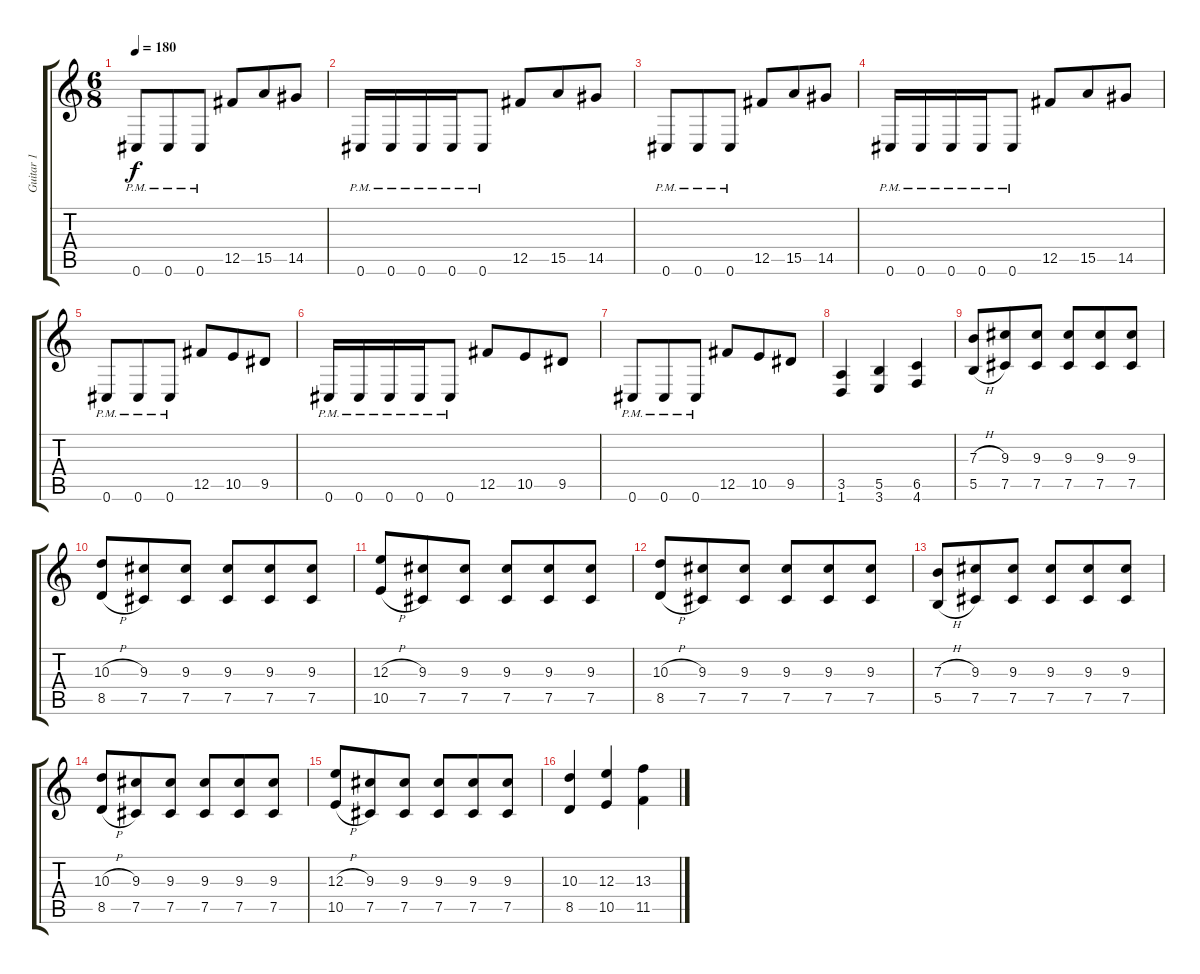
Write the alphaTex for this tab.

\track ("Guitar 1" "Guitar 1") {instrument distortionguitar}
\staff {score tabs}
\tuning (Db4 Ab3 E3 B2 Gb2 Db2) {hide}
\ts (6 8)
\tempo 180
\clef g2
\ks c
0.6{pm}.8{dy f} 0.6{pm}.8 0.6{pm}.8 12.5.8 15.5.8 14.5.8 |
0.6{pm}.16 0.6{pm}.16 0.6{pm}.16 0.6{pm}.16 0.6{pm}.8 12.5.8 15.5.8 14.5.8 |
0.6{pm}.8 0.6{pm}.8 0.6{pm}.8 12.5.8 15.5.8 14.5.8 |
0.6{pm}.16 0.6{pm}.16 0.6{pm}.16 0.6{pm}.16 0.6{pm}.8 12.5.8 15.5.8 14.5.8 |
0.6{pm}.8 0.6{pm}.8 0.6{pm}.8 12.5.8 10.5.8 9.5.8 |
0.6{pm}.16 0.6{pm}.16 0.6{pm}.16 0.6{pm}.16 0.6{pm}.8 12.5.8 10.5.8 9.5.8 |
0.6{pm}.8 0.6{pm}.8 0.6{pm}.8 12.5.8 10.5.8 9.5.8 |
(3.5 1.6).4 (5.5 3.6).4 (6.5 4.6).4 |
(7.3{h} 5.5{h}).8 (9.3 7.5).8 (9.3 7.5).8 (9.3 7.5).8 (9.3 7.5).8 (9.3 7.5).8 |
(10.3{h} 8.5{h}).8 (9.3 7.5).8 (9.3 7.5).8 (9.3 7.5).8 (9.3 7.5).8 (9.3 7.5).8 |
(12.3{h} 10.5{h}).8 (9.3 7.5).8 (9.3 7.5).8 (9.3 7.5).8 (9.3 7.5).8 (9.3 7.5).8 |
(10.3{h} 8.5{h}).8 (9.3 7.5).8 (9.3 7.5).8 (9.3 7.5).8 (9.3 7.5).8 (9.3 7.5).8 |
(7.3{h} 5.5{h}).8 (9.3 7.5).8 (9.3 7.5).8 (9.3 7.5).8 (9.3 7.5).8 (9.3 7.5).8 |
(10.3{h} 8.5{h}).8 (9.3 7.5).8 (9.3 7.5).8 (9.3 7.5).8 (9.3 7.5).8 (9.3 7.5).8 |
(12.3{h} 10.5{h}).8 (9.3 7.5).8 (9.3 7.5).8 (9.3 7.5).8 (9.3 7.5).8 (9.3 7.5).8 |
(10.3 8.5).4 (12.3 10.5).4 (13.3 11.5).4
